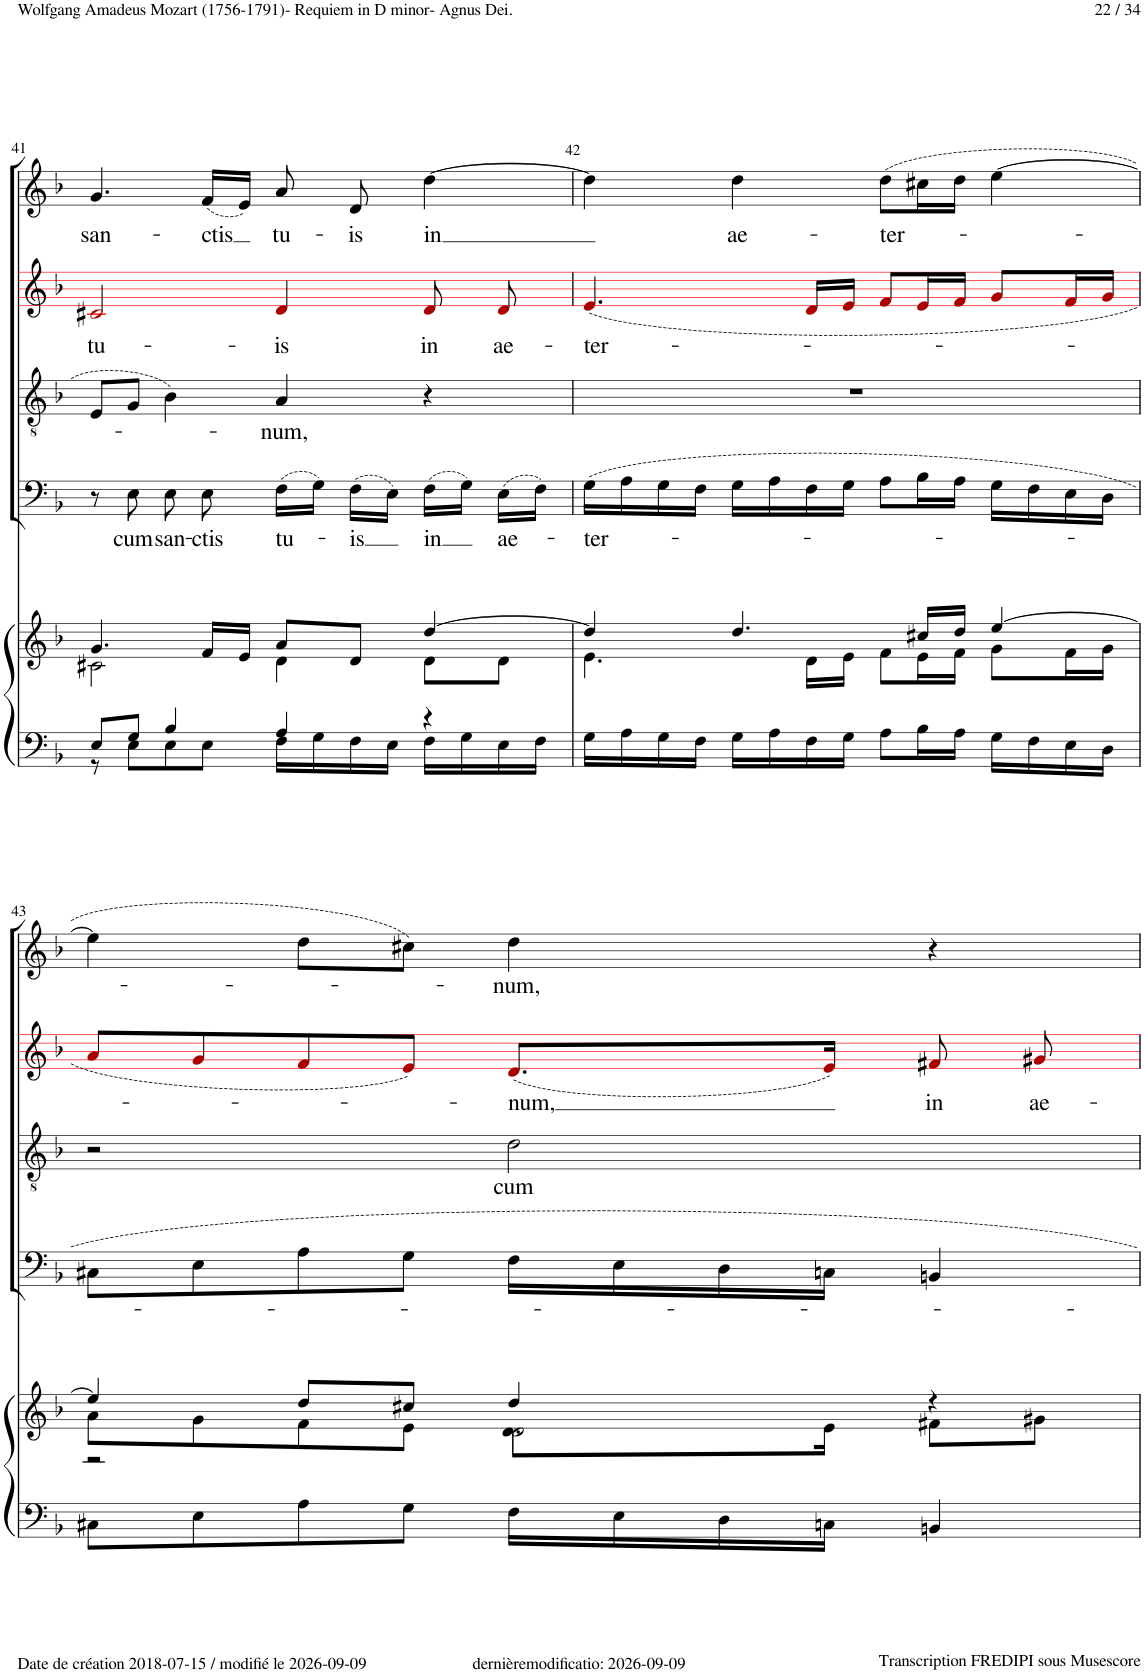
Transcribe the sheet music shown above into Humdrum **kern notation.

**kern	**kern	**kern	**text	**kern	**text	**kern	**text	**kern	**text
*part5	*part5	*part4	*part4	*part3	*part3	*part2	*part2	*part1	*part1
*staff6	*staff5	*staff4	*staff4	*staff3	*staff3	*staff2	*staff2	*staff1	*staff1
*I"Piano	*	*I"Bass	*	*I"Tenor	*	*I"Alto	*	*I"Soprano	*
*I'Pno	*	*	*	*	*	*	*	*	*
!!LO:PB:g=z
*clefF4	*clefG2	*clefF4	*	*clefGv2	*	*clefG2	*	*clefG2	*
*	*	*	*	*	*	*ITrd1c2	*	*	*
*k[b-]	*k[b-]	*k[b-]	*	*k[b-]	*	*k[b-]	*	*k[b-]	*
*M4/4	*M4/4	*M4/4	*	*M4/4	*	*M4/4	*	*M4/4	*
*met(c)	*met(c)	*met(c)	*	*met(c)	*	*met(c)	*	*met(c)	*
=41	=41	=41	=41	=41	=41	=41	=41	=41	=41
*^	*^	*	*	*	*	*	*	*	*
!	!	!	!	!	!	!	!	!	!LO:LY:b	!	!LO:LY:b
8E/L	8r	4.g/	2c#X\	8r	.	8E!/L	.	2c#X!i/	tu-	4.g!/	san-
!	!	!	!	!	!LO:LY:b	!	!	!	!	!	!
8G/J	8E\L	.	.	8E!\	cum	8G!/J	.	.	.	.	.
!	!	!	!	!	!LO:LY:b	!	!	!	!	!	!
4B-/	8E\	.	.	8E!\	san-	4B-!\	.	.	.	.	.
!	!	!	!	!	!LO:LY:b	!	!	!	!	!	!LO:LY:b
.	8E\J	16f/LL	.	8E!\	-ctis	.	.	.	.	(16f!/LL	-ctis
.	.	16e/JJ	.	.	.	.	.	.	.	16e!/JJ)	.
!	!	!	!	!	!LO:LY:b	!	!LO:LY:b	!	!LO:LY:b	!	!LO:LY:b
4A/	16F\LL	8a/L	4d\	(16F!\LL	tu-	4A!/	-num,	4d!i/	-is	8a!/	tu-
.	16G\	.	.	16G!\JJ)	.	.	.	.	.	.	.
!	!	!	!	!	!LO:LY:b	!	!	!	!	!	!LO:LY:b
.	16F\	8d/J	.	(16F!\LL	-is	.	.	.	.	8d!/	-is
.	16E\JJ	.	.	16E!\JJ)	.	.	.	.	.	.	.
!	!	!	!	!	!LO:LY:b	!	!	!	!LO:LY:b	!	!LO:LY:b
4r	16F\LL	[4dd/	8d\L	(16F!\LL	in	4r	.	8d!i/	in	[4dd!\	in
.	16G\	.	.	16G!\JJ)	.	.	.	.	.	.	.
!	!	!	!	!	!LO:LY:b	!	!	!	!LO:LY:b	!	!
.	16E\	.	8d\J	(16E!\LL	ae-	.	.	8d!i/	ae-	.	.
.	16F\JJ	.	.	16F!\JJ)	.	.	.	.	.	.	.
=42	=42	=42	=42	=42	=42	=42	=42	=42	=42	=42	=42
!	!	!	!	!	!LO:LY:b	!	!	!	!LO:LY:b	!	!
*v	*v	*	*	*	*	*	*	*	*	*	*
16G\LL	4dd/]	4.e\	16G!\LL	-ter-	1r	.	(4.e!i/	-ter-	4dd!\]	.
16A\	.	.	16A!\	.	.	.	.	.	.	.
16G\	.	.	16G!\	.	.	.	.	.	.	.
16F\JJ	.	.	16F!\JJ	.	.	.	.	.	.	.
!	!	!	!	!	!	!	!	!	!	!LO:LY:b
16G\LL	4.dd/	.	16G!\LL	.	.	.	.	.	4dd!\	ae-
16A\	.	.	16A!\	.	.	.	.	.	.	.
16F\	.	16d\LL	16F!\	.	.	.	16d!i/LL	.	.	.
16G\JJ	.	16e\JJ	16G!\JJ	.	.	.	16e!i/JJ	.	.	.
!	!	!	!	!	!	!	!	!	!	!LO:LY:b
8A\L	.	8f\L	8A!\L	.	.	.	8f!i/L	.	(8dd!\L	-ter-
16B-\L	16cc#X/LL	16e\L	16B-!\L	.	.	.	16e!i/L	.	16cc#X!\L	.
16A\JJ	16dd/JJ	16f\JJ	16A!\JJ	.	.	.	16f!i/JJ	.	16dd!\JJ	.
16G\LL	[4ee/	8g\L	16G!\LL	.	.	.	8g!i/L	.	[4ee!\	.
16F\	.	.	16F!\	.	.	.	.	.	.	.
16E\	.	16f\L	16E!\	.	.	.	16f!i/L	.	.	.
16D\JJ	.	16g\JJ	16D!\JJ	.	.	.	16g!i/JJ	.	.	.
!!LO:LB:g=z
=43	=43	=43	=43	=43	=43	=43	=43	=43	=43	=43
*	*	*^	*	*	*	*	*	*	*	*
8C#X\L	4ee/]	8a\L	2r	8C#X!\L	.	2r	.	8a!i/L	.	4ee!\]	.
8E\	.	8g\	.	8E!\	.	.	.	8g!i/	.	.	.
8A\	8dd/L	8f\	.	8A!\	.	.	.	8f!i/	.	8dd!\L	.
8G\J	8cc#X/J	8e\J	.	8G!\J	.	.	.	8e!i/J)	.	8cc#X!\J)	.
!	!	!	!	!	!	!	!LO:LY:b	!	!LO:LY:b	!	!LO:LY:b
16F\LL	4dd/	8.d\L	2d\	16F!\LL	.	2d!\	cum	(8.d!i/L	-num,	4dd!\	-num,
16E\	.	.	.	16E!\	.	.	.	.	.	.	.
16D\	.	.	.	16D!\	.	.	.	.	.	.	.
16Cn\JJ	.	16e\Jk	.	16Cn!\JJ	.	.	.	16e!i/Jk)	.	.	.
!	!	!	!	!	!	!	!	!	!LO:LY:b	!	!
4BBn/	4r	8f#X\L	.	4BBn!/	.	.	.	8f#X!i/	in	4r	.
!	!	!	!	!	!	!	!	!	!LO:LY:b	!	!
.	.	8g#X\J	.	.	.	.	.	8g#X!i/	ae-	.	.
*	*v	*v	*v	*	*	*	*	*	*	*	*
=	=	=	=	=	=	=	=	=	=
*-	*-	*-	*-	*-	*-	*-	*-	*-	*-
